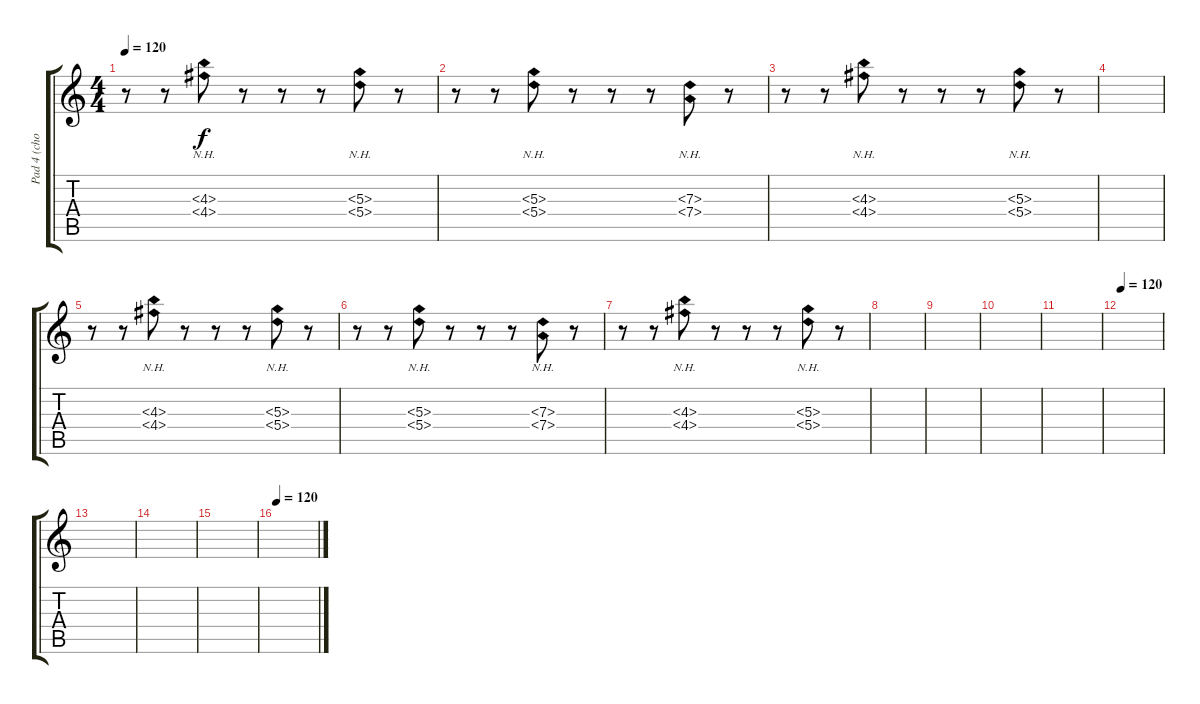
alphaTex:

\track ("Pad 4 (choir)" "Pad 4 (cho") {instrument pad4choir}
\staff {score tabs}
\tuning (E4 B3 G3 D3 A2 E2) {hide}
\ts (4 4)
\tempo 120
\clef g2
\ks c
r.8{dy f} r.8 (4.3{nh} 4.4{nh}).8 r.8 r.8 r.8 (5.3{nh} 5.4{nh}).8 r.8 |
r.8 r.8 (5.3{nh} 5.4{nh}).8 r.8 r.8 r.8 (7.3{nh} 7.4{nh}).8 r.8 |
r.8 r.8 (4.3{nh} 4.4{nh}).8 r.8 r.8 r.8 (5.3{nh} 5.4{nh}).8 r.8 |
|
r.8 r.8 (4.3{nh} 4.4{nh}).8 r.8 r.8 r.8 (5.3{nh} 5.4{nh}).8 r.8 |
r.8 r.8 (5.3{nh} 5.4{nh}).8 r.8 r.8 r.8 (7.3{nh} 7.4{nh}).8 r.8 |
r.8 r.8 (4.3{nh} 4.4{nh}).8 r.8 r.8 r.8 (5.3{nh} 5.4{nh}).8 r.8 |
|
|
|
|
\tempo 120
|
|
|
|
\tempo 120
